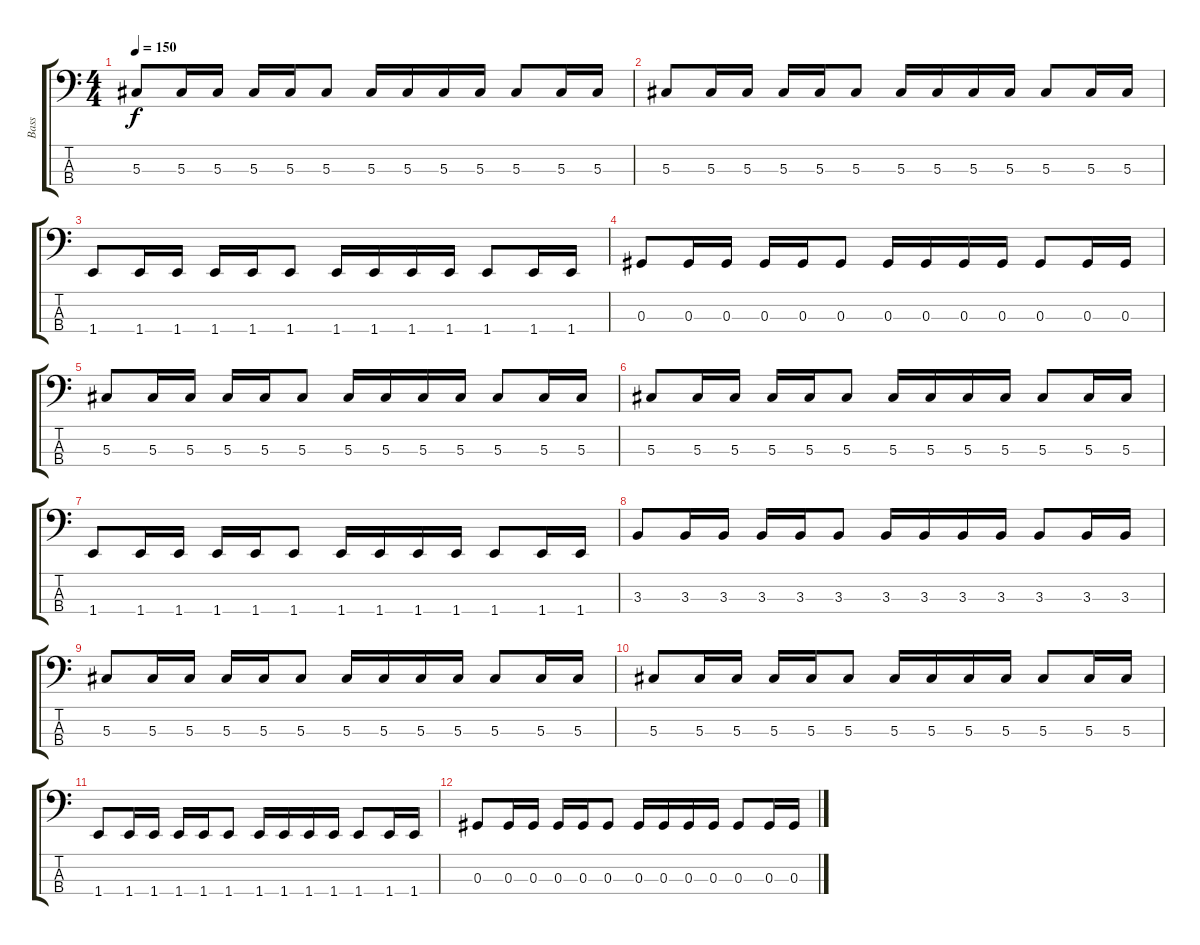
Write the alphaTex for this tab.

\track ("Bass" "Bass") {instrument electricbassfinger}
\staff {score tabs}
\tuning (Gb2 Db2 Ab1 Eb1) {hide}
\ts (4 4)
\tempo 150
\clef f4
\ks c
5.3.8{dy f} 5.3.16 5.3.16 5.3.16 5.3.16 5.3.8 5.3.16 5.3.16 5.3.16 5.3.16 5.3.8 5.3.16 5.3.16 |
5.3.8 5.3.16 5.3.16 5.3.16 5.3.16 5.3.8 5.3.16 5.3.16 5.3.16 5.3.16 5.3.8 5.3.16 5.3.16 |
1.4.8 1.4.16 1.4.16 1.4.16 1.4.16 1.4.8 1.4.16 1.4.16 1.4.16 1.4.16 1.4.8 1.4.16 1.4.16 |
0.3.8 0.3.16 0.3.16 0.3.16 0.3.16 0.3.8 0.3.16 0.3.16 0.3.16 0.3.16 0.3.8 0.3.16 0.3.16 |
5.3.8 5.3.16 5.3.16 5.3.16 5.3.16 5.3.8 5.3.16 5.3.16 5.3.16 5.3.16 5.3.8 5.3.16 5.3.16 |
5.3.8 5.3.16 5.3.16 5.3.16 5.3.16 5.3.8 5.3.16 5.3.16 5.3.16 5.3.16 5.3.8 5.3.16 5.3.16 |
1.4.8 1.4.16 1.4.16 1.4.16 1.4.16 1.4.8 1.4.16 1.4.16 1.4.16 1.4.16 1.4.8 1.4.16 1.4.16 |
3.3.8 3.3.16 3.3.16 3.3.16 3.3.16 3.3.8 3.3.16 3.3.16 3.3.16 3.3.16 3.3.8 3.3.16 3.3.16 |
5.3.8 5.3.16 5.3.16 5.3.16 5.3.16 5.3.8 5.3.16 5.3.16 5.3.16 5.3.16 5.3.8 5.3.16 5.3.16 |
5.3.8 5.3.16 5.3.16 5.3.16 5.3.16 5.3.8 5.3.16 5.3.16 5.3.16 5.3.16 5.3.8 5.3.16 5.3.16 |
1.4.8 1.4.16 1.4.16 1.4.16 1.4.16 1.4.8 1.4.16 1.4.16 1.4.16 1.4.16 1.4.8 1.4.16 1.4.16 |
0.3.8 0.3.16 0.3.16 0.3.16 0.3.16 0.3.8 0.3.16 0.3.16 0.3.16 0.3.16 0.3.8 0.3.16 0.3.16
